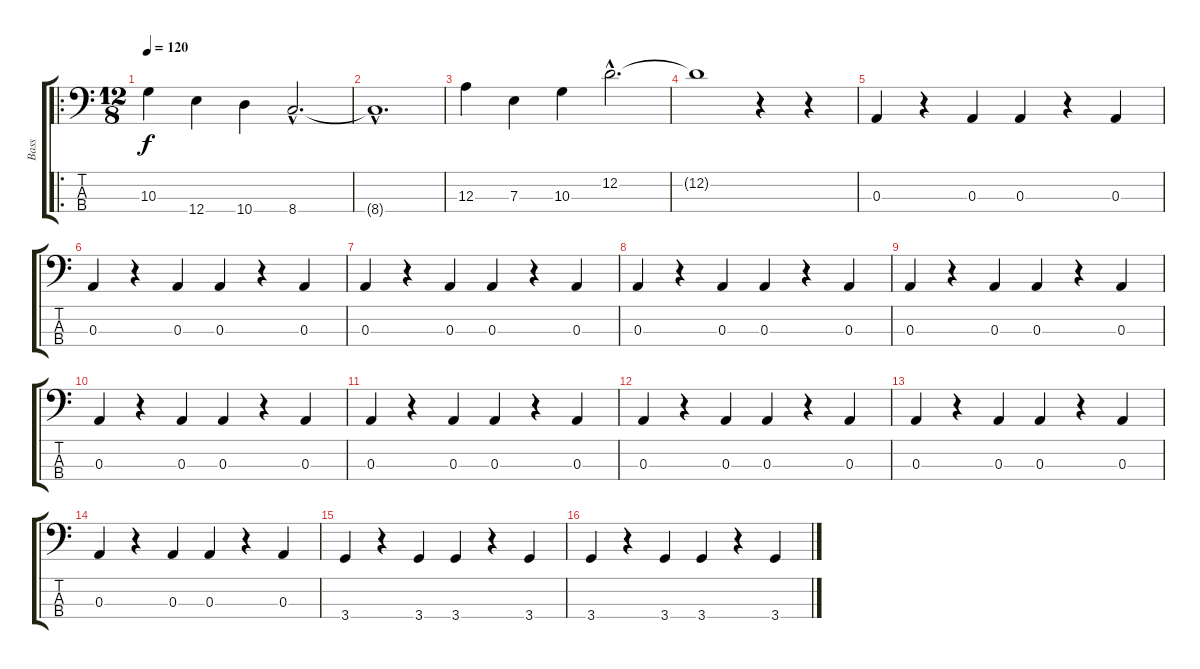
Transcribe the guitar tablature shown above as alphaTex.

\track ("Bass" "Bass") {instrument acousticbass}
\staff {score tabs}
\tuning (G2 D2 A1 E1) {hide}
\ro
\ts (12 8)
\tempo 120
\clef f4
\ks c
10.3.4{dy f instrument acousticbass} 12.4.4 10.4.4 8.4{hac}.2{d} |
8.4{hac t}.1{d} |
12.3.4 7.3.4 10.3.4 12.2{hac}.2{d} |
12.2{t}.1 r.4 r.4 |
0.3.4 r.4 0.3.4 0.3.4 r.4 0.3.4 |
0.3.4 r.4 0.3.4 0.3.4 r.4 0.3.4 |
0.3.4 r.4 0.3.4 0.3.4 r.4 0.3.4 |
0.3.4 r.4 0.3.4 0.3.4 r.4 0.3.4 |
0.3.4 r.4 0.3.4 0.3.4 r.4 0.3.4 |
0.3.4 r.4 0.3.4 0.3.4 r.4 0.3.4 |
0.3.4 r.4 0.3.4 0.3.4 r.4 0.3.4 |
0.3.4 r.4 0.3.4 0.3.4 r.4 0.3.4 |
0.3.4 r.4 0.3.4 0.3.4 r.4 0.3.4 |
0.3.4 r.4 0.3.4 0.3.4 r.4 0.3.4 |
3.4.4 r.4 3.4.4 3.4.4 r.4 3.4.4 |
3.4.4 r.4 3.4.4 3.4.4 r.4 3.4.4
